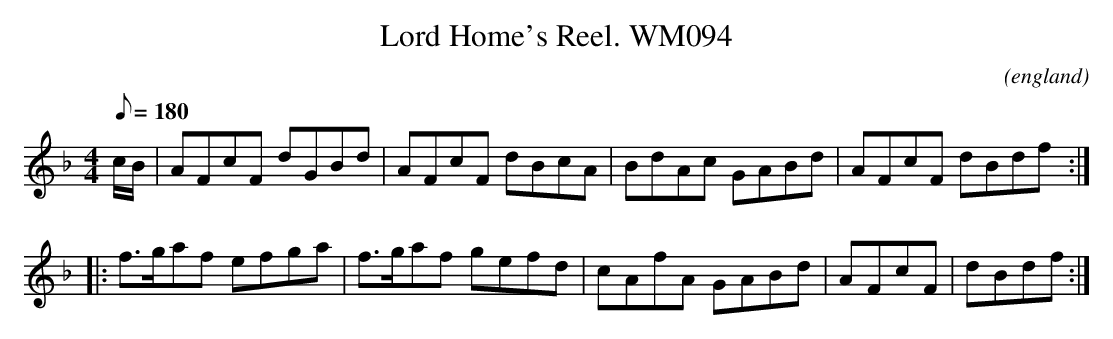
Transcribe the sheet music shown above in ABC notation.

X:1
T:Lord Home's Reel. WM094
O:england
M:4/4
L:1/8
Q:180
C:
K:FMaj
c/B/|AFcF dGBd|AFcF dBcA|BdAc GABd|AFcF dBdf:|
|:f>gaf efga|f>gaf gefd|cAfA GABd|AFcF|dBdf:|]
